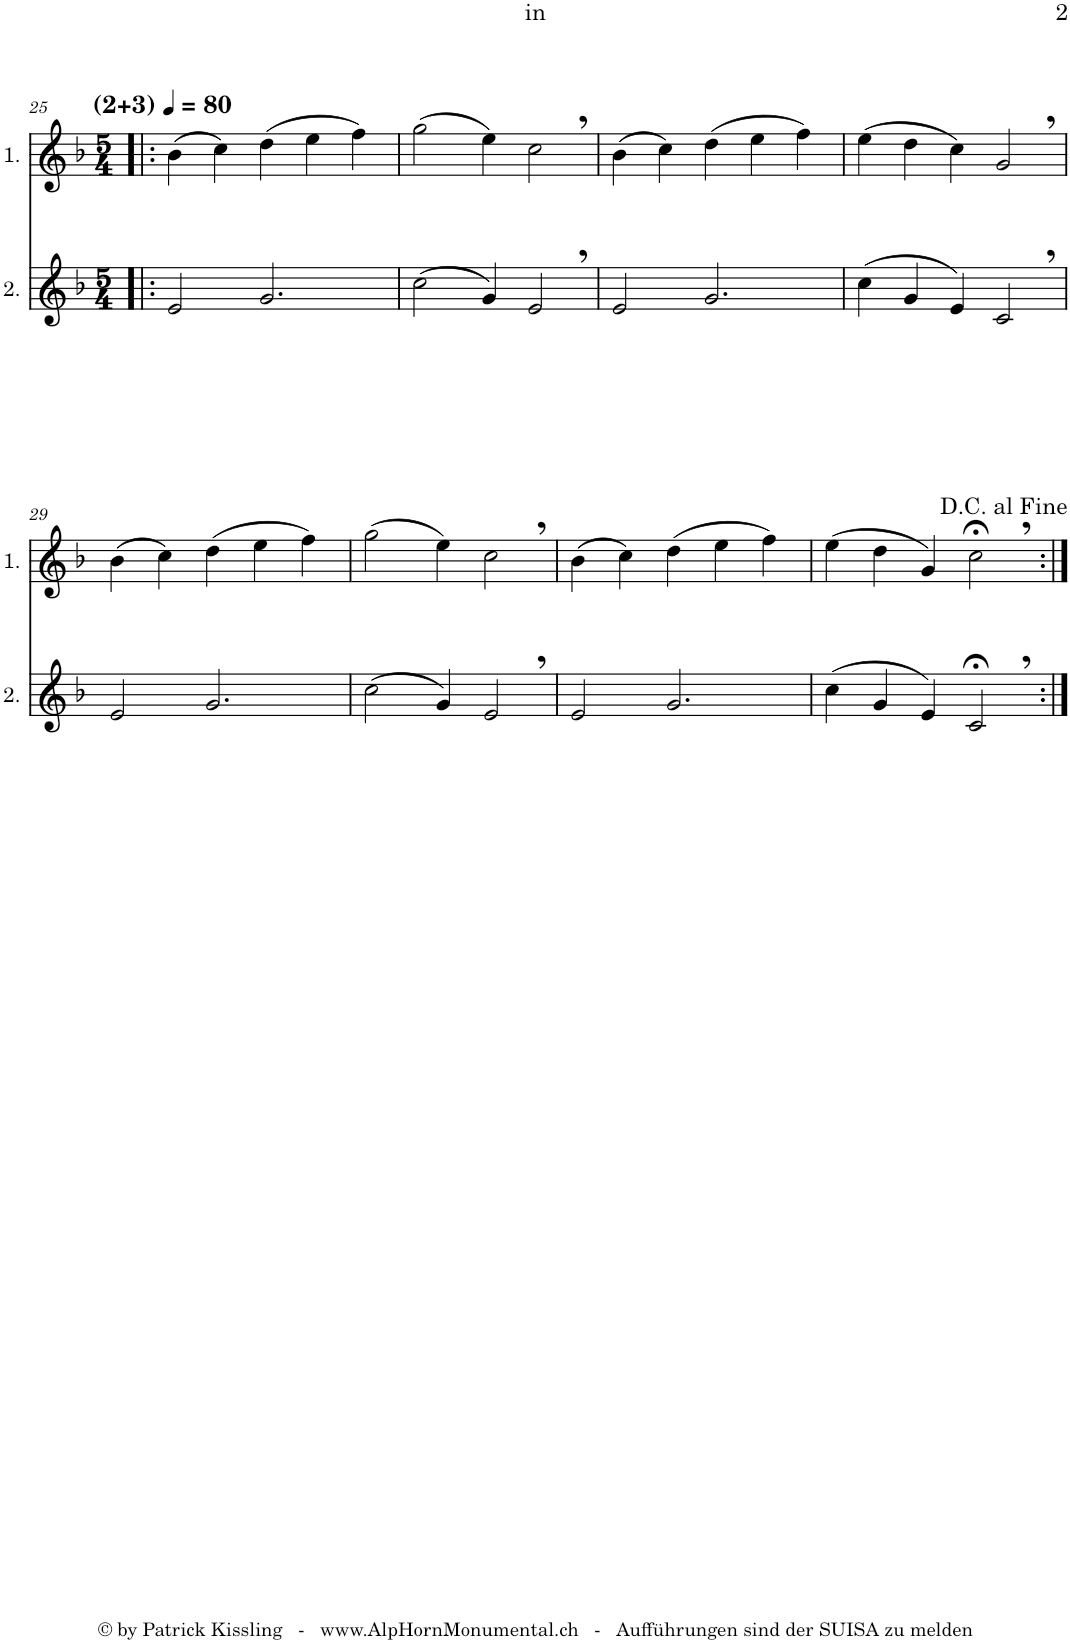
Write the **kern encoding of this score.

**kern	**kern
*part2	*part1
*staff2	*staff1
*I"2.	*I"1.
!!LO:PB:g=z
*clefG2	*clefG2
*Trd4c7	*Trd4c7
*k[b-]	*k[b-]
*M5/4	*M5/4
*MM80	*MM80
=25!|:	=25!|:
!	!LO:TX:a:B:t=(2+3)
2e/	(4b-\
.	4cc\)
2.g/	(4dd\
.	4ee\
.	4ff\)
=26	=26
(2cc\	(2gg\
4g/)	4ee\)
2e,/	2cc,\
=27	=27
2e/	(4b-\
.	4cc\)
2.g/	(4dd\
.	4ee\
.	4ff\)
=28	=28
(4cc\	(4ee\
4g/	4dd\
4e/)	4cc\)
2c,/	2g,/
!!LO:LB:g=z
=29	=29
2e/	(4b-\
.	4cc\)
2.g/	(4dd\
.	4ee\
.	4ff\)
=30	=30
(2cc\	(2gg\
4g/)	4ee\)
2e,/	2cc,\
=31	=31
2e/	(4b-\
.	4cc\)
2.g/	(4dd\
.	4ee\
.	4ff\)
=32	=32
(4cc\	(4ee\
4g/	4dd\
4e/)	4g/)
2c;<,/	2cc;<,\
=:|!	=:|!
*-	*-
